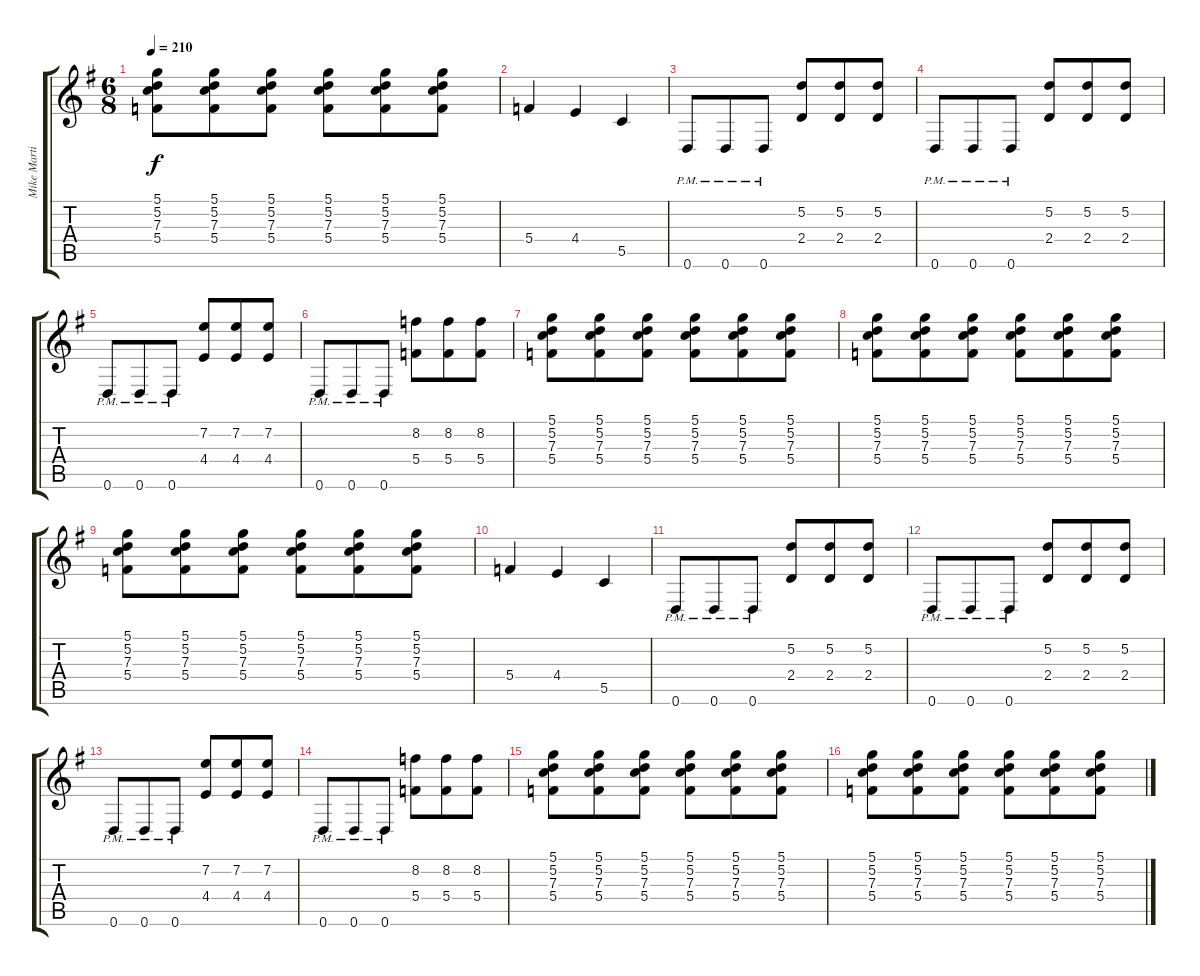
\track ("Mike Martin" "Mike Marti") {instrument distortionguitar}
\staff {score tabs}
\tuning (D4 A3 F3 C3 G2 D2) {hide}
\ts (6 8)
\tempo 210
\clef g2
\ks g
(5.1 5.2 7.3 5.4).8{dy f} (5.1 5.2 7.3 5.4).8 (5.1 5.2 7.3 5.4).8 (5.1 5.2 7.3 5.4).8 (5.1 5.2 7.3 5.4).8 (5.1 5.2 7.3 5.4).8 |
5.4.4 4.4.4 5.5.4 |
0.6{pm}.8 0.6{pm}.8 0.6{pm}.8 (5.2 2.4).8 (5.2 2.4).8 (5.2 2.4).8 |
0.6{pm}.8 0.6{pm}.8 0.6{pm}.8 (5.2 2.4).8 (5.2 2.4).8 (5.2 2.4).8 |
0.6{pm}.8 0.6{pm}.8 0.6{pm}.8 (7.2 4.4).8 (7.2 4.4).8 (7.2 4.4).8 |
0.6{pm}.8 0.6{pm}.8 0.6{pm}.8 (8.2 5.4).8 (8.2 5.4).8 (8.2 5.4).8 |
(5.1 5.2 7.3 5.4).8 (5.1 5.2 7.3 5.4).8 (5.1 5.2 7.3 5.4).8 (5.1 5.2 7.3 5.4).8 (5.1 5.2 7.3 5.4).8 (5.1 5.2 7.3 5.4).8 |
(5.1 5.2 7.3 5.4).8 (5.1 5.2 7.3 5.4).8 (5.1 5.2 7.3 5.4).8 (5.1 5.2 7.3 5.4).8 (5.1 5.2 7.3 5.4).8 (5.1 5.2 7.3 5.4).8 |
(5.1 5.2 7.3 5.4).8 (5.1 5.2 7.3 5.4).8 (5.1 5.2 7.3 5.4).8 (5.1 5.2 7.3 5.4).8 (5.1 5.2 7.3 5.4).8 (5.1 5.2 7.3 5.4).8 |
5.4.4 4.4.4 5.5.4 |
0.6{pm}.8 0.6{pm}.8 0.6{pm}.8 (5.2 2.4).8 (5.2 2.4).8 (5.2 2.4).8 |
0.6{pm}.8 0.6{pm}.8 0.6{pm}.8 (5.2 2.4).8 (5.2 2.4).8 (5.2 2.4).8 |
0.6{pm}.8 0.6{pm}.8 0.6{pm}.8 (7.2 4.4).8 (7.2 4.4).8 (7.2 4.4).8 |
0.6{pm}.8 0.6{pm}.8 0.6{pm}.8 (8.2 5.4).8 (8.2 5.4).8 (8.2 5.4).8 |
(5.1 5.2 7.3 5.4).8 (5.1 5.2 7.3 5.4).8 (5.1 5.2 7.3 5.4).8 (5.1 5.2 7.3 5.4).8 (5.1 5.2 7.3 5.4).8 (5.1 5.2 7.3 5.4).8 |
(5.1 5.2 7.3 5.4).8 (5.1 5.2 7.3 5.4).8 (5.1 5.2 7.3 5.4).8 (5.1 5.2 7.3 5.4).8 (5.1 5.2 7.3 5.4).8 (5.1 5.2 7.3 5.4).8
